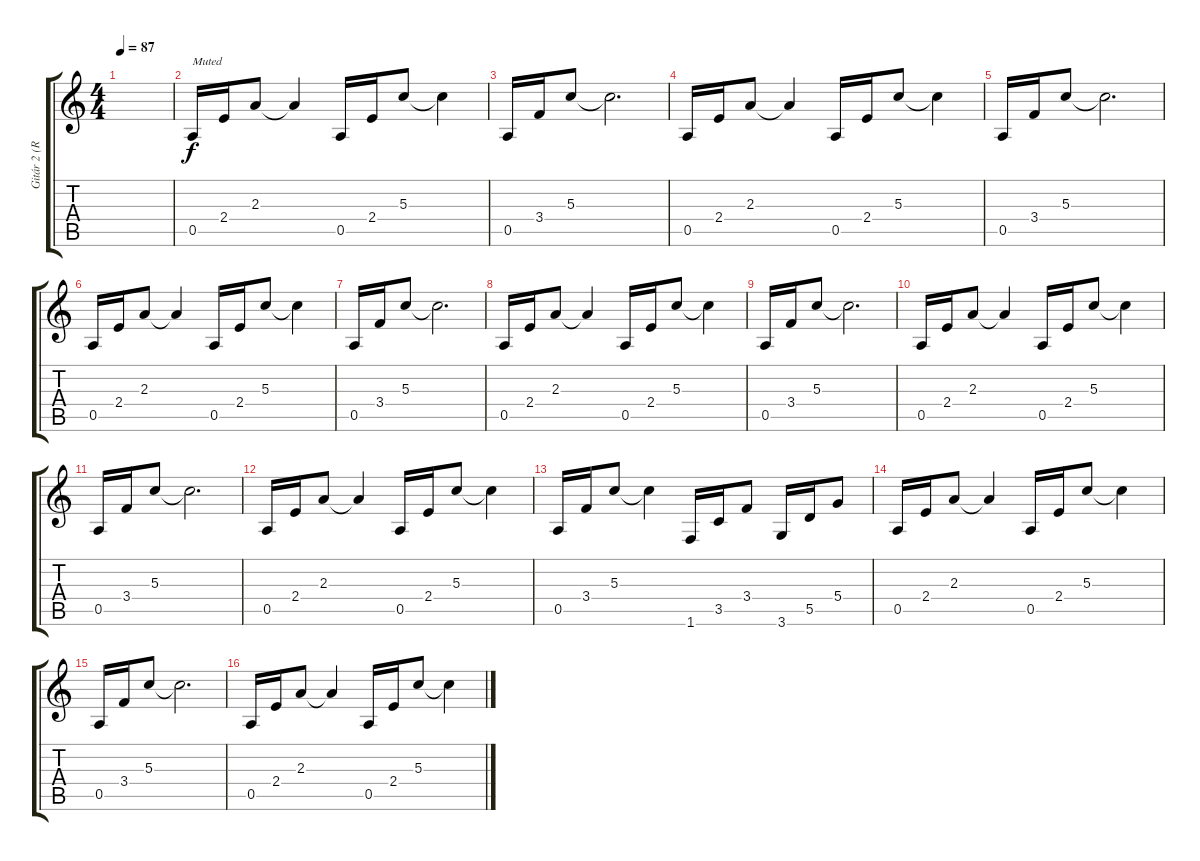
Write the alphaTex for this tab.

\track ("Gitár 2 (Ritchie Blackmore)" "Gitár 2 (R") {instrument distortionguitar}
\staff {score tabs}
\tuning (E4 B3 G3 D3 A2 E2) {hide}
\ts (4 4)
\tempo 87
\clef g2
\ks c
|
0.5.16{txt "Muted" instrument electricguitarmuted} 2.4.16 2.3.8 2.3{t}.4 0.5.16 2.4.16 5.3.8 5.3{t}.4 |
0.5.16 3.4.16 5.3.8 5.3{t}.2{d} |
0.5.16 2.4.16 2.3.8 2.3{t}.4 0.5.16 2.4.16 5.3.8 5.3{t}.4 |
0.5.16 3.4.16 5.3.8 5.3{t}.2{d} |
0.5.16 2.4.16 2.3.8 2.3{t}.4 0.5.16 2.4.16 5.3.8 5.3{t}.4 |
0.5.16 3.4.16 5.3.8 5.3{t}.2{d} |
0.5.16 2.4.16 2.3.8 2.3{t}.4 0.5.16 2.4.16 5.3.8 5.3{t}.4 |
0.5.16 3.4.16 5.3.8 5.3{t}.2{d} |
0.5.16 2.4.16 2.3.8 2.3{t}.4 0.5.16 2.4.16 5.3.8 5.3{t}.4 |
0.5.16 3.4.16 5.3.8 5.3{t}.2{d} |
0.5.16 2.4.16 2.3.8 2.3{t}.4 0.5.16 2.4.16 5.3.8 5.3{t}.4 |
0.5.16 3.4.16 5.3.8 5.3{t}.4 1.6.16 3.5.16 3.4.8 3.6.16 5.5.16 5.4.8 |
0.5.16 2.4.16 2.3.8 2.3{t}.4 0.5.16 2.4.16 5.3.8 5.3{t}.4 |
0.5.16 3.4.16 5.3.8 5.3{t}.2{d} |
0.5.16 2.4.16 2.3.8 2.3{t}.4 0.5.16 2.4.16 5.3.8 5.3{t}.4
